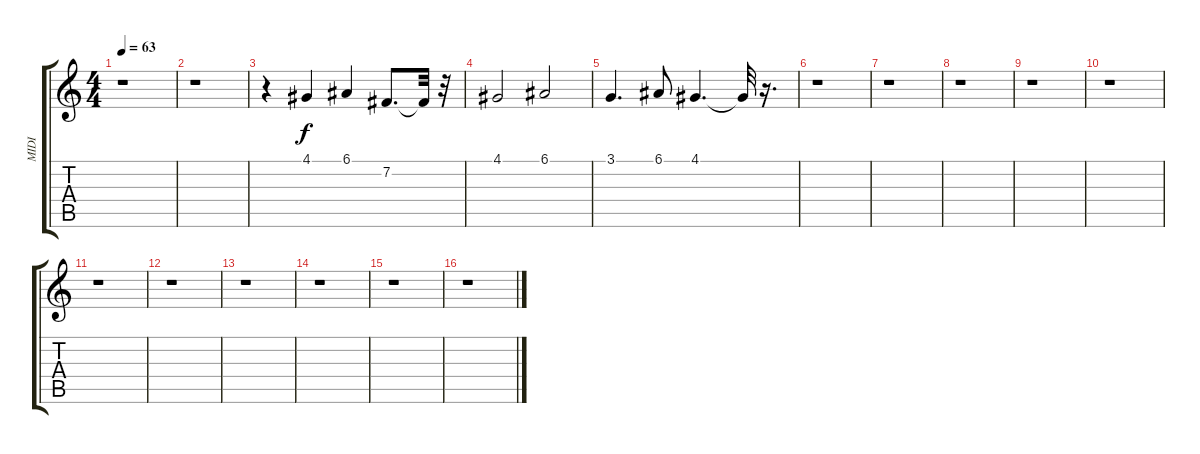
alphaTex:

\track ("MIDI" "MIDI") {instrument frenchhorn}
\staff {score tabs}
\tuning (E4 B3 G3 D3 A2 E2) {hide}
\ts (4 4)
\tempo 63
\clef g2
\ks c
r.1{dy f} |
r.1 |
r.4 4.1.4 6.1.4 7.2.8{d} 7.2{t}.32 r.32 |
4.1.2 6.1.2 |
3.1.4{d} 6.1.8 4.1.4{d} 4.1{t}.32 r.16{d} |
r.1 |
r.1 |
r.1 |
r.1 |
r.1 |
r.1 |
r.1 |
r.1 |
r.1 |
r.1 |
r.1
